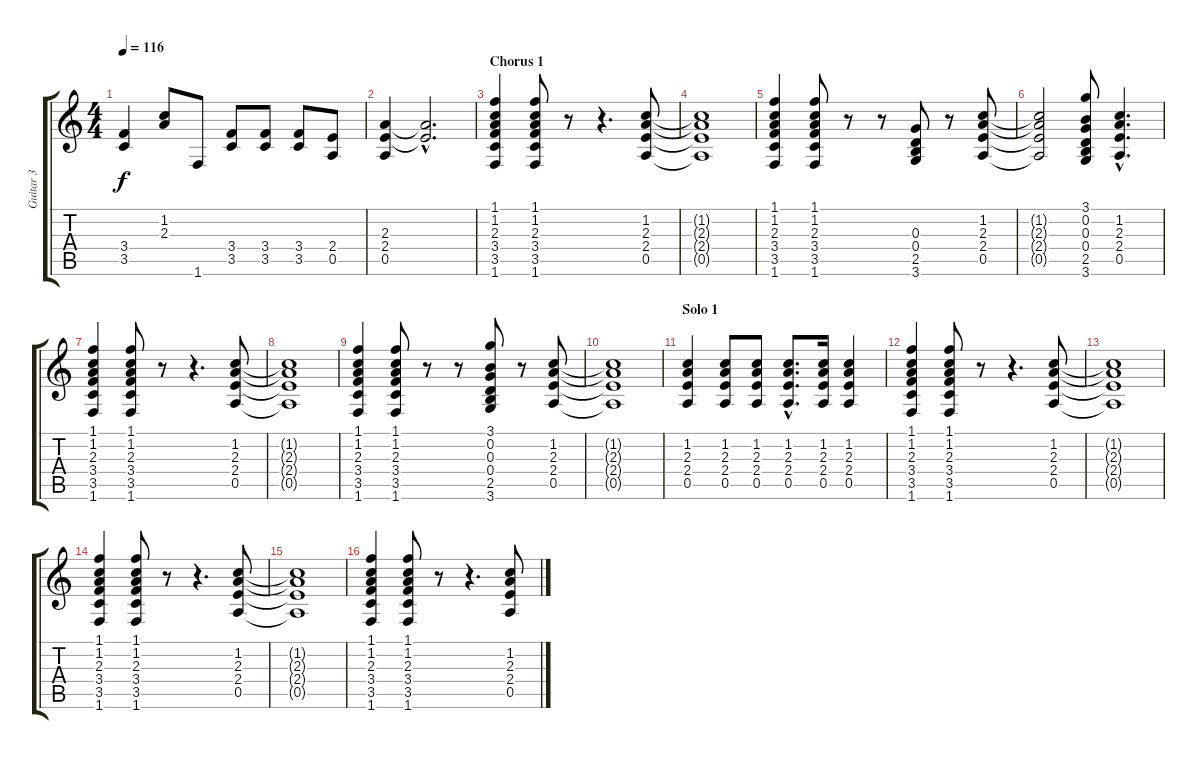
\track ("Guitar 3" "Guitar 3") {instrument overdrivenguitar}
\staff {score tabs}
\tuning (E4 B3 G3 D3 A2 E2) {hide}
\ts (4 4)
\tempo 116
\clef g2
\ks c
(3.4 3.5).4{dy f} (1.2 2.3).8 1.6.8 (3.4 3.5).8 (3.4 3.5).8 (3.4 3.5).8 (2.4 0.5).8 |
(2.3 2.4 0.5).4 (2.3{hac t} 2.4{hac t}).2{d} |
\section ("" "Chorus 1")
(1.1 1.2 2.3 3.4 3.5 1.6).4 (1.1 1.2 2.3 3.4 3.5 1.6).8 r.8 r.4{d} (1.2 2.3 2.4 0.5).8 |
(1.2{t} 2.3{t} 2.4{t} 0.5{t}).1 |
(1.1 1.2 2.3 3.4 3.5 1.6).4 (1.1 1.2 2.3 3.4 3.5 1.6).8 r.8 r.8 (0.3 0.4 2.5 3.6).8 r.8 (1.2 2.3 2.4 0.5).8 |
(1.2{t} 2.3{t} 2.4{t} 0.5{t}).2 (3.1 0.2 0.3 0.4 2.5 3.6).8 (1.2{hac} 2.3{hac} 2.4{hac} 0.5{hac}).4{d} |
(1.1 1.2 2.3 3.4 3.5 1.6).4 (1.1 1.2 2.3 3.4 3.5 1.6).8 r.8 r.4{d} (1.2 2.3 2.4 0.5).8 |
(1.2{t} 2.3{t} 2.4{t} 0.5{t}).1 |
(1.1 1.2 2.3 3.4 3.5 1.6).4 (1.1 1.2 2.3 3.4 3.5 1.6).8 r.8 r.8 (3.1 0.2 0.3 0.4 2.5 3.6).8 r.8 (1.2 2.3 2.4 0.5).8 |
(1.2{t} 2.3{t} 2.4{t} 0.5{t}).1 |
\section ("" "Solo 1")
(1.2 2.3 2.4 0.5).4 (1.2 2.3 2.4 0.5).8 (1.2 2.3 2.4 0.5).8 (1.2{hac} 2.3{hac} 2.4{hac} 0.5{hac}).8{d} (1.2 2.3 2.4 0.5).16 (1.2 2.3 2.4 0.5).4 |
(1.1 1.2 2.3 3.4 3.5 1.6).4 (1.1 1.2 2.3 3.4 3.5 1.6).8 r.8 r.4{d} (1.2 2.3 2.4 0.5).8 |
(1.2{t} 2.3{t} 2.4{t} 0.5{t}).1 |
(1.1 1.2 2.3 3.4 3.5 1.6).4 (1.1 1.2 2.3 3.4 3.5 1.6).8 r.8 r.4{d} (1.2 2.3 2.4 0.5).8 |
(1.2{t} 2.3{t} 2.4{t} 0.5{t}).1 |
(1.1 1.2 2.3 3.4 3.5 1.6).4 (1.1 1.2 2.3 3.4 3.5 1.6).8 r.8 r.4{d} (1.2 2.3 2.4 0.5).8
